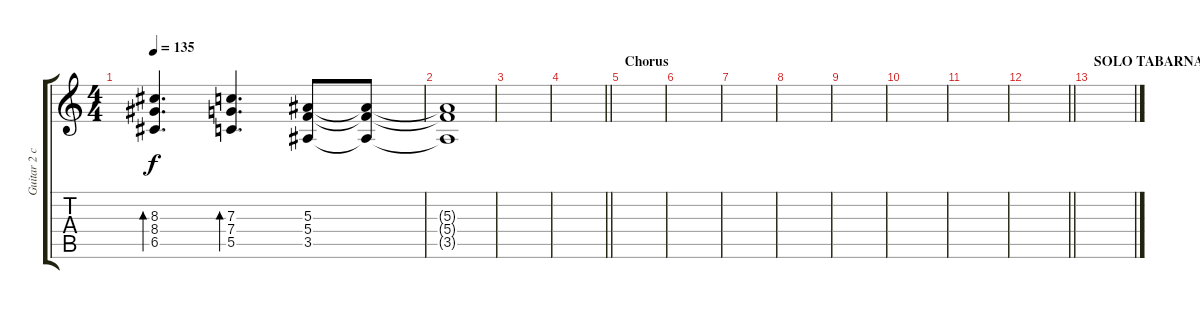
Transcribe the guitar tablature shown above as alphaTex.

\track ("Guitar 2 clean" "Guitar 2 c") {instrument electricguitarclean}
\staff {score tabs}
\tuning (D4 A3 F3 C3 G2 C2) {hide}
\ts (4 4)
\tempo 135
\clef g2
\ks c
(8.3 8.4 6.5).4{d bd 120 dy f} (7.3 7.4 5.5).4{d bd 120} (5.3 5.4 3.5).8 (5.3{t} 5.4{t} 3.5{t}).8 |
(5.3{t} 5.4{t} 3.5{t}).1 |
|
\barLineRight lightlight
|
\section ("" "Chorus")
|
|
|
|
|
|
|
\barLineRight lightlight
|
\section ("" "SOLO TABARNAK!!!")
